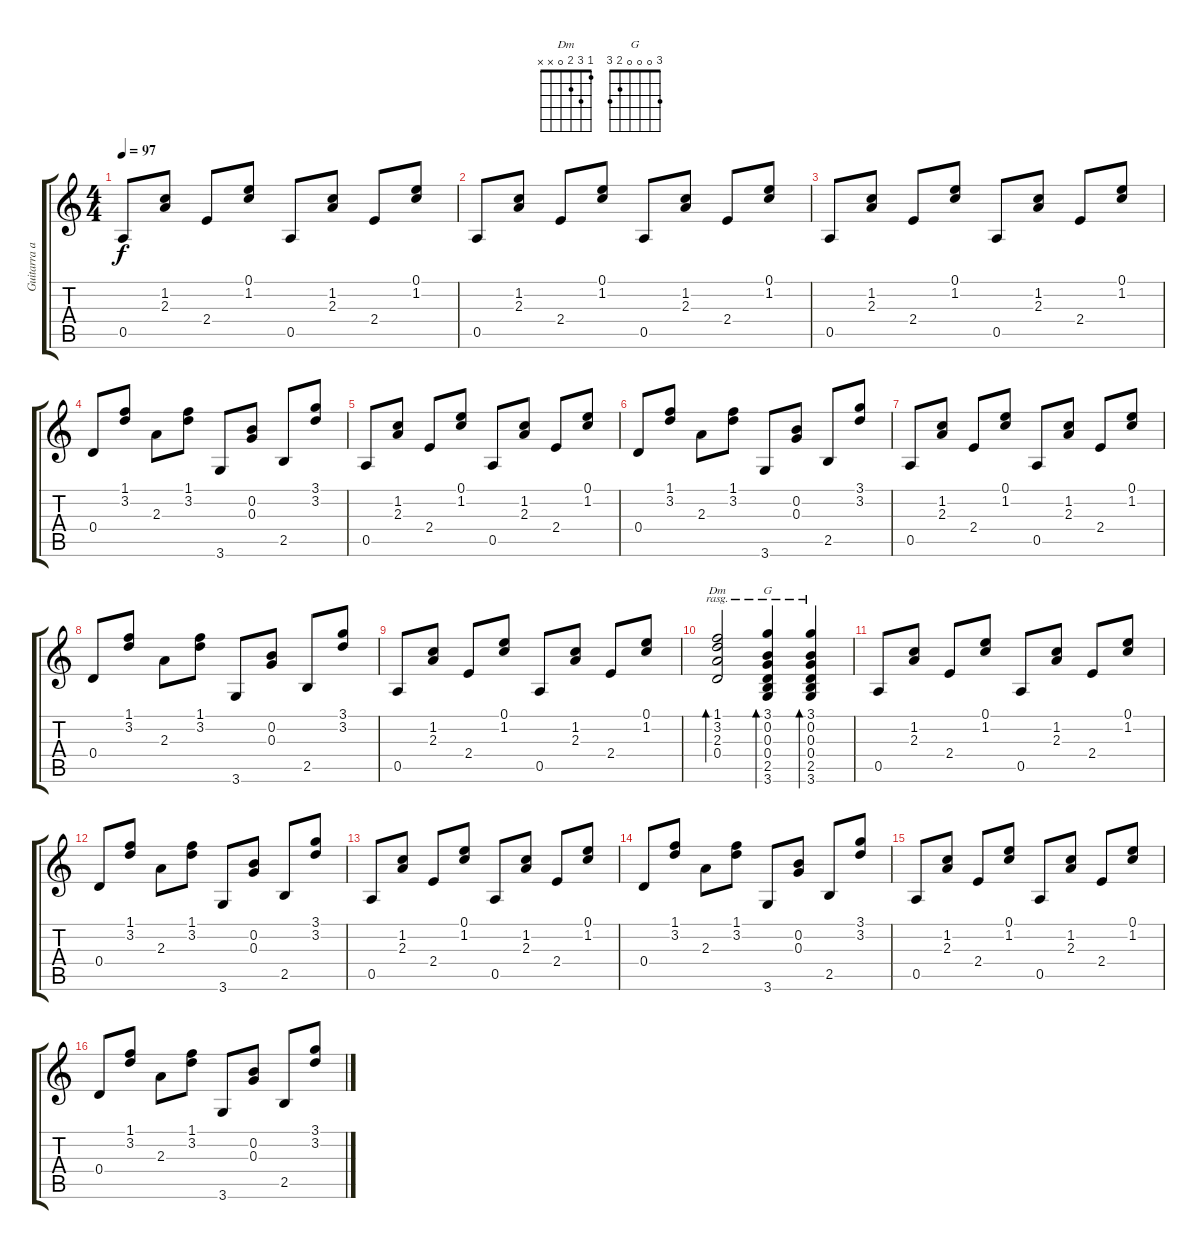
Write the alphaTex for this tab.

\track ("Guitarra acústica" "Guitarra a") {instrument acousticguitarnylon}
\staff {score tabs}
\tuning (E4 B3 G3 D3 A2 E2) {hide}
\chord ("Dm" 1 3 2 0 x x)
\chord ("G" 3 0 0 0 2 3)
\ts (4 4)
\tempo 97
\clef g2
\ks c
0.5.8{dy f instrument acousticguitarnylon} (1.2 2.3).8 2.4.8 (0.1 1.2).8 0.5.8 (1.2 2.3).8 2.4.8 (0.1 1.2).8 |
0.5.8 (1.2 2.3).8 2.4.8 (0.1 1.2).8 0.5.8 (1.2 2.3).8 2.4.8 (0.1 1.2).8 |
0.5.8 (1.2 2.3).8 2.4.8 (0.1 1.2).8 0.5.8 (1.2 2.3).8 2.4.8 (0.1 1.2).8 |
0.4.8 (1.1 3.2).8 2.3.8 (1.1 3.2).8 3.6.8 (0.2 0.3).8 2.5.8 (3.1 3.2).8 |
0.5.8 (1.2 2.3).8 2.4.8 (0.1 1.2).8 0.5.8 (1.2 2.3).8 2.4.8 (0.1 1.2).8 |
0.4.8 (1.1 3.2).8 2.3.8 (1.1 3.2).8 3.6.8 (0.2 0.3).8 2.5.8 (3.1 3.2).8 |
0.5.8 (1.2 2.3).8 2.4.8 (0.1 1.2).8 0.5.8 (1.2 2.3).8 2.4.8 (0.1 1.2).8 |
0.4.8 (1.1 3.2).8 2.3.8 (1.1 3.2).8 3.6.8 (0.2 0.3).8 2.5.8 (3.1 3.2).8 |
0.5.8 (1.2 2.3).8 2.4.8 (0.1 1.2).8 0.5.8 (1.2 2.3).8 2.4.8 (0.1 1.2).8 |
(1.1 3.2 2.3 0.4).2{bd 120 ch "Dm" rasg ii} (3.1 0.2 0.3 0.4 2.5 3.6).4{bd 120 ch "G" rasg ii} (3.1 0.2 0.3 0.4 2.5 3.6).4{bd 120 rasg ii} |
0.5.8 (1.2 2.3).8 2.4.8 (0.1 1.2).8 0.5.8 (1.2 2.3).8 2.4.8 (0.1 1.2).8 |
0.4.8 (1.1 3.2).8 2.3.8 (1.1 3.2).8 3.6.8 (0.2 0.3).8 2.5.8 (3.1 3.2).8 |
0.5.8 (1.2 2.3).8 2.4.8 (0.1 1.2).8 0.5.8 (1.2 2.3).8 2.4.8 (0.1 1.2).8 |
0.4.8 (1.1 3.2).8 2.3.8 (1.1 3.2).8 3.6.8 (0.2 0.3).8 2.5.8 (3.1 3.2).8 |
0.5.8 (1.2 2.3).8 2.4.8 (0.1 1.2).8 0.5.8 (1.2 2.3).8 2.4.8 (0.1 1.2).8 |
0.4.8 (1.1 3.2).8 2.3.8 (1.1 3.2).8 3.6.8 (0.2 0.3).8 2.5.8 (3.1 3.2).8
